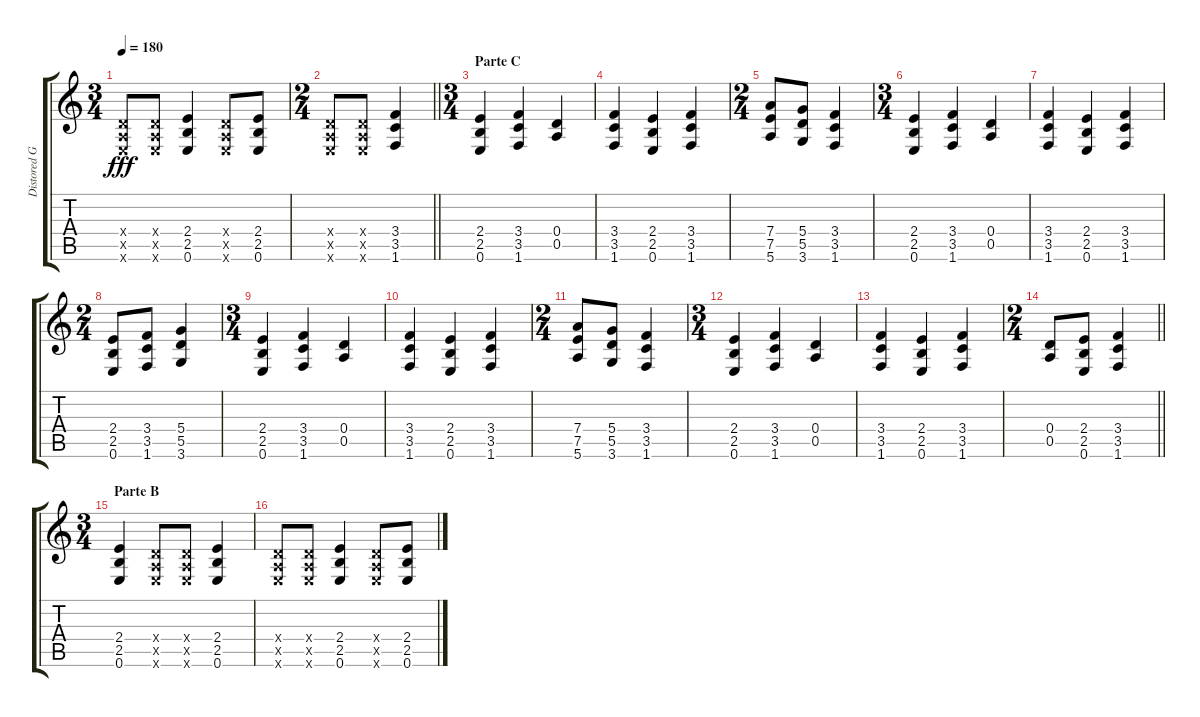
\track ("Distored Guitar" "Distored G") {instrument distortionguitar}
\staff {score tabs}
\tuning (E4 B3 G3 D3 A2 E2) {hide}
\ts (3 4)
\tempo 180
\clef g2
\ks c
(0.4{x} 0.5{x} 0.6{x}).8{dy fff} (0.4{x} 0.5{x} 0.6{x}).8 (2.4 2.5 0.6).4 (0.4{x} 0.5{x} 0.6{x}).8 (2.4 2.5 0.6).8 |
\ts (2 4)
\barLineRight lightlight
(0.4{x} 0.5{x} 0.6{x}).8 (0.4{x} 0.5{x} 0.6{x}).8 (3.4 3.5 1.6).4 |
\ts (3 4)
\section ("" "Parte C")
(2.4 2.5 0.6).4 (3.4 3.5 1.6).4 (0.4 0.5).4 |
(3.4 3.5 1.6).4 (2.4 2.5 0.6).4 (3.4 3.5 1.6).4 |
\ts (2 4)
(7.4 7.5 5.6).8 (5.4 5.5 3.6).8 (3.4 3.5 1.6).4 |
\ts (3 4)
(2.4 2.5 0.6).4 (3.4 3.5 1.6).4 (0.4 0.5).4 |
(3.4 3.5 1.6).4 (2.4 2.5 0.6).4 (3.4 3.5 1.6).4 |
\ts (2 4)
(2.4 2.5 0.6).8 (3.4 3.5 1.6).8 (5.4 5.5 3.6).4 |
\ts (3 4)
(2.4 2.5 0.6).4 (3.4 3.5 1.6).4 (0.4 0.5).4 |
(3.4 3.5 1.6).4 (2.4 2.5 0.6).4 (3.4 3.5 1.6).4 |
\ts (2 4)
(7.4 7.5 5.6).8 (5.4 5.5 3.6).8 (3.4 3.5 1.6).4 |
\ts (3 4)
(2.4 2.5 0.6).4 (3.4 3.5 1.6).4 (0.4 0.5).4 |
(3.4 3.5 1.6).4 (2.4 2.5 0.6).4 (3.4 3.5 1.6).4 |
\ts (2 4)
\barLineRight lightlight
(0.4 0.5).8 (2.4 2.5 0.6).8 (3.4 3.5 1.6).4 |
\ts (3 4)
\section ("" "Parte B")
(2.4 2.5 0.6).4 (0.4{x} 0.5{x} 0.6{x}).8 (0.4{x} 0.5{x} 0.6{x}).8 (2.4 2.5 0.6).4 |
(0.4{x} 0.5{x} 0.6{x}).8 (0.4{x} 0.5{x} 0.6{x}).8 (2.4 2.5 0.6).4 (0.4{x} 0.5{x} 0.6{x}).8 (2.4 2.5 0.6).8
